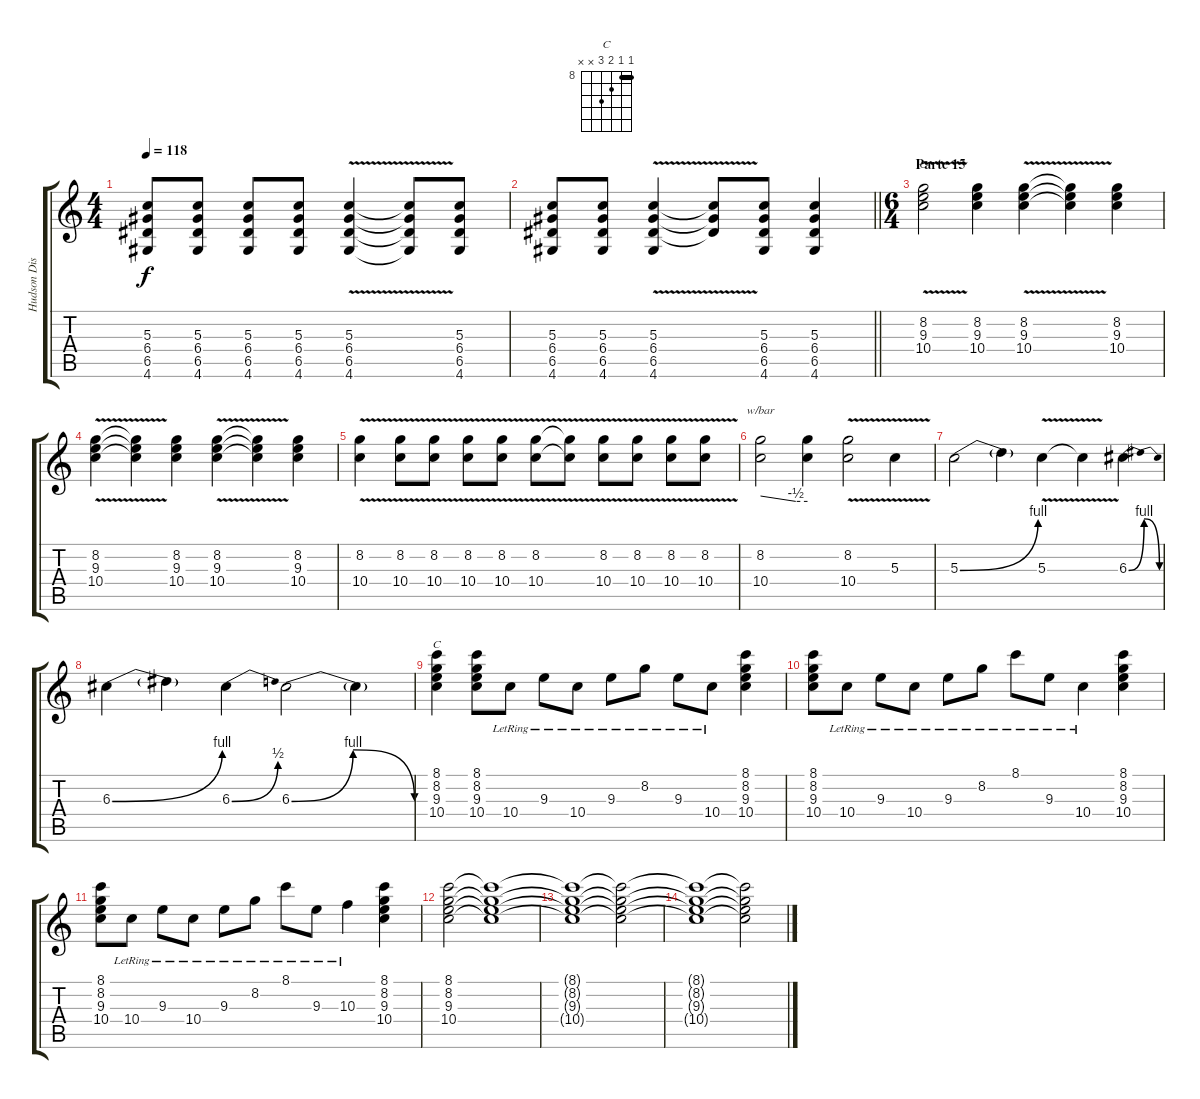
\track ("Hudson Disto" "Hudson Dis") {instrument distortionguitar}
\staff {score tabs}
\tuning (E4 B3 G3 D3 A2 E2) {hide}
\chord ("C" x 8 9 10 x x) {firstfret 8}
\chord ("C" 8 8 9 10 x x) {firstfret 8 barre 8}
\ts (4 4)
\tempo 118
\clef g2
\ks c
(5.3{t} 6.4{t} 6.5{t} 4.6{t}).8{dy f} (5.3 6.4 6.5 4.6).8 (5.3 6.4 6.5 4.6).8 (5.3 6.4 6.5 4.6).8 (5.3{v} 6.4{v} 6.5{v} 4.6{v}).4 (5.3{t} 6.4{t} 6.5{t} 4.6{t}).8 (5.3 6.4 6.5 4.6).8 |
\barLineRight lightlight
(5.3 6.4 6.5 4.6).8 (5.3 6.4 6.5 4.6).8 (5.3{v} 6.4{v} 6.5{v} 4.6{v}).4 (5.3{t} 6.4{t} 6.5{t}).8 (5.3 6.4 6.5 4.6).8 (5.3 6.4 6.5 4.6).4 |
\ts (6 4)
\section ("" "Parte 15")
(8.2{v} 9.3{v} 10.4{v}).2{ch "C"} (8.2 9.3 10.4).4 (8.2{v} 9.3{v} 10.4{v}).4 (8.2{t} 9.3{t} 10.4{t}).4 (8.2 9.3 10.4).4 |
(8.2{v} 9.3{v} 10.4{v}).4 (8.2{t} 9.3{t} 10.4{t}).4 (8.2 9.3 10.4).4 (8.2{v} 9.3{v} 10.4{v}).4 (8.2{t} 9.3{t} 10.4{t}).4 (8.2 9.3 10.4).4 |
(8.2{v} 10.4{v}).4 (8.2{v} 10.4{v}).8 (8.2{v} 10.4{v}).8 (8.2{v} 10.4{v}).8 (8.2{v} 10.4{v}).8 (8.2{v} 10.4{v}).8 (8.2{t} 10.4{t}).8 (8.2{v} 10.4{v}).8 (8.2{v} 10.4{v}).8 (8.2{v} 10.4{v}).8 (8.2{v} 10.4{v}).8 |
(8.2 10.4).2{tbe (custom default 0 0 45 -2 60 -2)} (8.2{t} 10.4{t}).4 (8.2{v} 10.4{v}).2 5.3{v}.4 |
5.3{be (bend 0 0 60 4)}.2 5.3{t}.4 5.3{v}.4 5.3{t}.4 6.3{be (bendrelease 0 0 10 4 45 4 60 0)}.4 |
6.3{be (bend 0 0 60 4)}.4 6.3{t}.4 6.3{be (bend 0 0 60 2)}.4 6.3{be (bendrelease 0 0 10 4 46 4 60 0)}.2 6.3{t}.4 |
(8.1 8.2 9.3 10.4).4{ch "C"} (8.1 8.2 9.3 10.4).8 10.4{lr}.8 9.3{lr}.8 10.4{lr}.8 9.3{lr}.8 8.2{lr}.8 9.3{lr}.8 10.4{lr}.8 (8.1 8.2 9.3 10.4).4 |
(8.1 8.2 9.3 10.4).8 10.4{lr}.8 9.3{lr}.8 10.4{lr}.8 9.3{lr}.8 8.2{lr}.8 8.1{lr}.8 9.3{lr}.8 10.4{lr}.4 (8.1 8.2 9.3 10.4).4 |
(8.1 8.2 9.3 10.4).8 10.4{lr}.8 9.3{lr}.8 10.4{lr}.8 9.3{lr}.8 8.2{lr}.8 8.1{lr}.8 9.3{lr}.8 10.3{lr}.4 (8.1 8.2 9.3 10.4).4 |
(8.1 8.2 9.3 10.4).2{volume 0} (8.1{t} 8.2{t} 9.3{t} 10.4{t}).1 |
(8.1{t} 8.2{t} 9.3{t} 10.4{t}).1 (8.1{t} 8.2{t} 9.3{t} 10.4{t}).2 |
(8.1{t} 8.2{t} 9.3{t} 10.4{t}).1 (8.1{t} 8.2{t} 9.3{t} 10.4{t}).2
